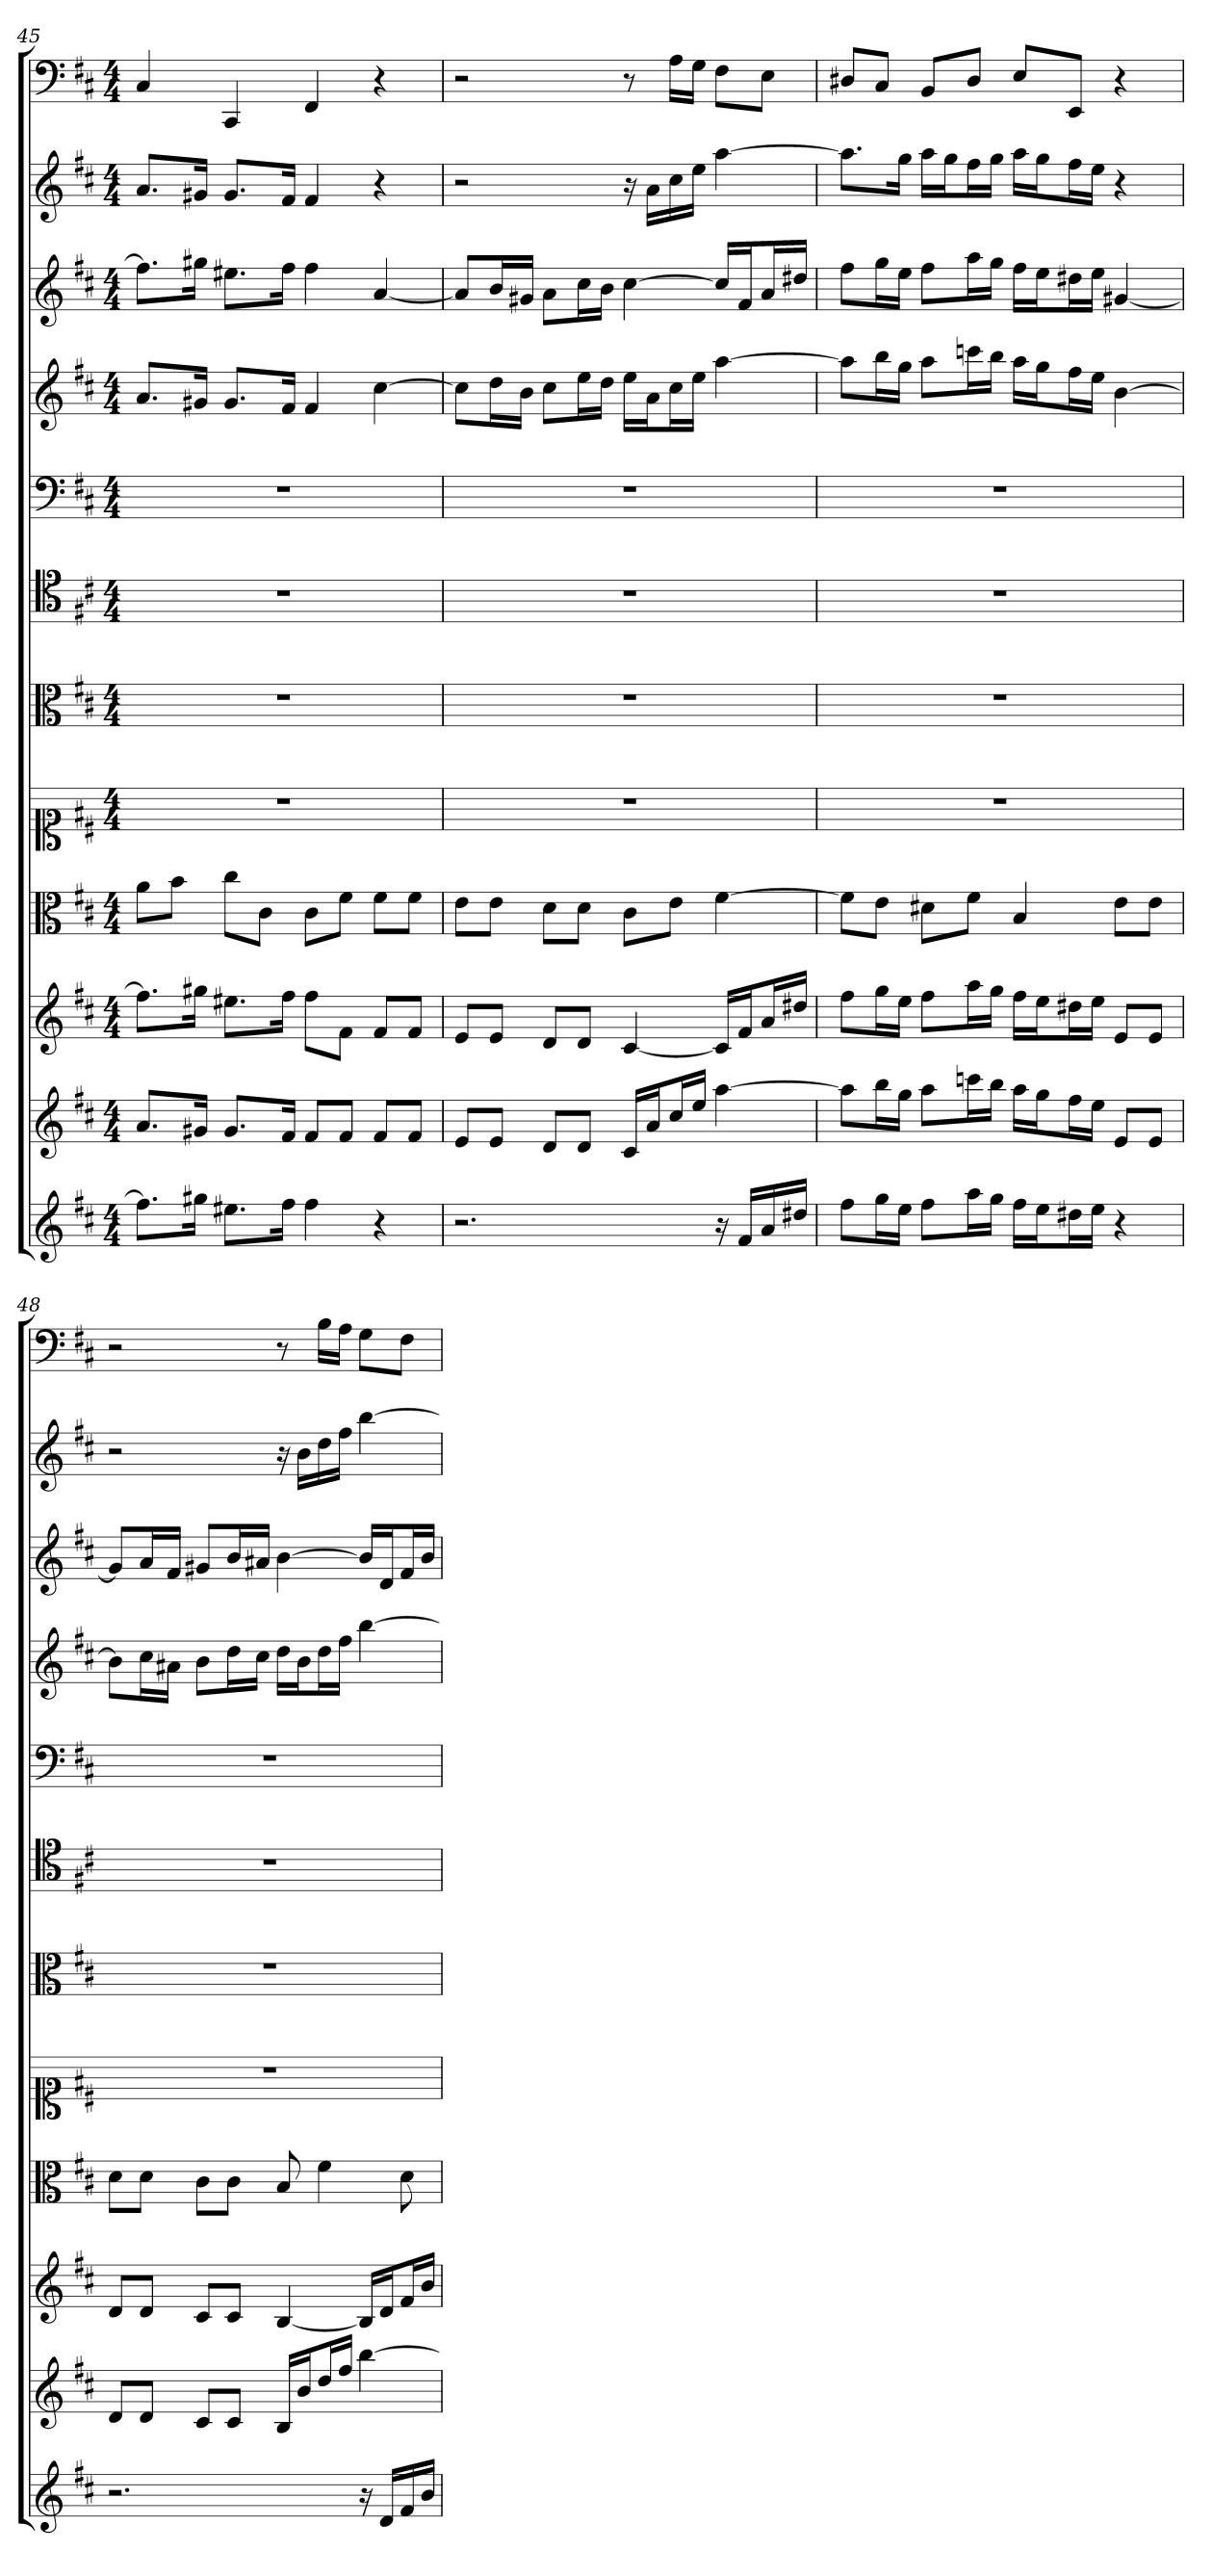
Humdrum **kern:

**kern	**kern	**kern	**kern	**kern	**kern	**kern	**kern	**kern	**kern	**kern	**kern
*part12	*part11	*part10	*part9	*part8	*part7	*part6	*part5	*part4	*part3	*part2	*part1
*staff12	*staff11	*staff10	*staff9	*staff8	*staff7	*staff6	*staff5	*staff4	*staff3	*staff2	*staff1
*	*	*	*clefC3	*clefC1	*clefC3	*clefC4	*clefF4	*	*	*	*clefF4
*k[f#c#]	*k[f#c#]	*k[f#c#]	*k[f#c#]	*k[f#c#]	*k[f#c#]	*k[f#c#]	*k[f#c#]	*k[f#c#]	*k[f#c#]	*k[f#c#]	*k[f#c#]
*b:	*b:	*b:	*b:	*b:	*b:	*b:	*b:	*b:	*b:	*b:	*b:
*M4/4	*M4/4	*M4/4	*M4/4	*M4/4	*M4/4	*M4/4	*M4/4	*M4/4	*M4/4	*M4/4	*M4/4
=45	=45	=45	=45	=45	=45	=45	=45	=45	=45	=45	=45
8.ff#L]	8.aL	8.ff#L]	8a\L	1r	1r	1r	1r	8.aL	8.ff#L]	8.aL	4C#
.	.	.	8b\J	.	.	.	.	.	.	.	.
16gg#XJk	16g#XJk	16gg#XJk	.	.	.	.	.	16g#XJk	16gg#XJk	16g#XJk	.
8.ee#XL	8.g#L	8.ee#XL	8cc#\L	.	.	.	.	8.g#L	8.ee#XL	8.g#L	4CC#
.	.	.	8c#\J	.	.	.	.	.	.	.	.
16ff#Jk	16f#Jk	16ff#Jk	.	.	.	.	.	16f#Jk	16ff#Jk	16f#Jk	.
4ff#	8f#L	8ff#L	8c#\L	.	.	.	.	4f#	4ff#	4f#	4FF#
.	8f#J	8f#J	8f#\J	.	.	.	.	.	.	.	.
4r	8f#L	8f#L	8f#\L	.	.	.	.	[4cc#	[4a	4r	4r
.	8f#J	8f#J	8f#\J	.	.	.	.	.	.	.	.
=46	=46	=46	=46	=46	=46	=46	=46	=46	=46	=46	=46
2.r	8eL	8eL	8e\L	1r	1r	1r	1r	8cc#L]	8aL]	2r	2r
.	8eJ	8eJ	8e\J	.	.	.	.	16ddL	16bL	.	.
.	.	.	.	.	.	.	.	16bJJ	16g#XJJ	.	.
.	8dL	8dL	8d\L	.	.	.	.	8cc#L	8aL	.	.
.	8dJ	8dJ	8d\J	.	.	.	.	16eeL	16cc#L	.	.
.	.	.	.	.	.	.	.	16ddJJ	16bJJ	.	.
.	16c#LL	[4c#	8c#\L	.	.	.	.	16eeLL	[4cc#	16r	8r
.	16aJ	.	.	.	.	.	.	16aJ	.	16aLL	.
.	16cc#L	.	8e\J	.	.	.	.	16cc#L	.	16cc#	16A\LL
.	16eeJJ	.	.	.	.	.	.	16eeJJ	.	16eeJJ	16G\JJ
16r	[4aa	16c#LL]	[4f#	.	.	.	.	[4aa	16cc#LL]	[4aa	8F#\L
16f#LL	.	16f#J	.	.	.	.	.	.	16f#J	.	.
16a	.	16aL	.	.	.	.	.	.	16aL	.	8E\J
16dd#XJJ	.	16dd#XJJ	.	.	.	.	.	.	16dd#XJJ	.	.
=47	=47	=47	=47	=47	=47	=47	=47	=47	=47	=47	=47
8ff#L	8aaL]	8ff#L	8f#\L]	1r	1r	1r	1r	8aaL]	8ff#L	8.aaL]	8D#X/L
16ggL	16bbL	16ggL	8e\J	.	.	.	.	16bbL	16ggL	.	8C#/J
16eeJJ	16ggJJ	16eeJJ	.	.	.	.	.	16ggJJ	16eeJJ	16ggJk	.
8ff#L	8aaL	8ff#L	8d#X\L	.	.	.	.	8aaL	8ff#L	16aaLL	8BB/L
.	.	.	.	.	.	.	.	.	.	16ggJ	.
16aaL	16cccnL	16aaL	8f#\J	.	.	.	.	16cccnL	16aaL	16ff#L	8D#/J
16ggJJ	16bbJJ	16ggJJ	.	.	.	.	.	16bbJJ	16ggJJ	16ggJJ	.
16ff#LL	16aaLL	16ff#LL	4B	.	.	.	.	16aaLL	16ff#LL	16aaLL	8E/L
16eeJ	16ggJ	16eeJ	.	.	.	.	.	16ggJ	16eeJ	16ggJ	.
16dd#XL	16ff#L	16dd#XL	.	.	.	.	.	16ff#L	16dd#XL	16ff#L	8EE/J
16eeJJ	16eeJJ	16eeJJ	.	.	.	.	.	16eeJJ	16eeJJ	16eeJJ	.
4r	8eL	8eL	8e\L	.	.	.	.	[4b	[4g#X	4r	4r
.	8eJ	8eJ	8e\J	.	.	.	.	.	.	.	.
=48	=48	=48	=48	=48	=48	=48	=48	=48	=48	=48	=48
2.r	8dL	8dL	8d\L	1r	1r	1r	1r	8bL]	8g#L]	2r	2r
.	8dJ	8dJ	8d\J	.	.	.	.	16cc#L	16aL	.	.
.	.	.	.	.	.	.	.	16a#XJJ	16f#JJ	.	.
.	8c#L	8c#L	8c#\L	.	.	.	.	8bL	8g#XL	.	.
.	8c#J	8c#J	8c#\J	.	.	.	.	16ddL	16bL	.	.
.	.	.	.	.	.	.	.	16cc#JJ	16a#XJJ	.	.
.	16BLL	[4B	8B	.	.	.	.	16ddLL	[4b	16r	8r
.	16bJ	.	.	.	.	.	.	16bJ	.	16bLL	.
.	16ddL	.	4f#	.	.	.	.	16ddL	.	16dd	16B\LL
.	16ff#JJ	.	.	.	.	.	.	16ff#JJ	.	16ff#JJ	16A\JJ
16r	[4bb	16BLL]	.	.	.	.	.	[4bb	16bLL]	[4bb	8G\L
16dLL	.	16dJ	.	.	.	.	.	.	16dJ	.	.
16f#	.	16f#L	8d	.	.	.	.	.	16f#L	.	8F#\J
16bJJ	.	16bJJ	.	.	.	.	.	.	16bJJ	.	.
=	=	=	=	=	=	=	=	=	=	=	=
*-	*-	*-	*-	*-	*-	*-	*-	*-	*-	*-	*-
